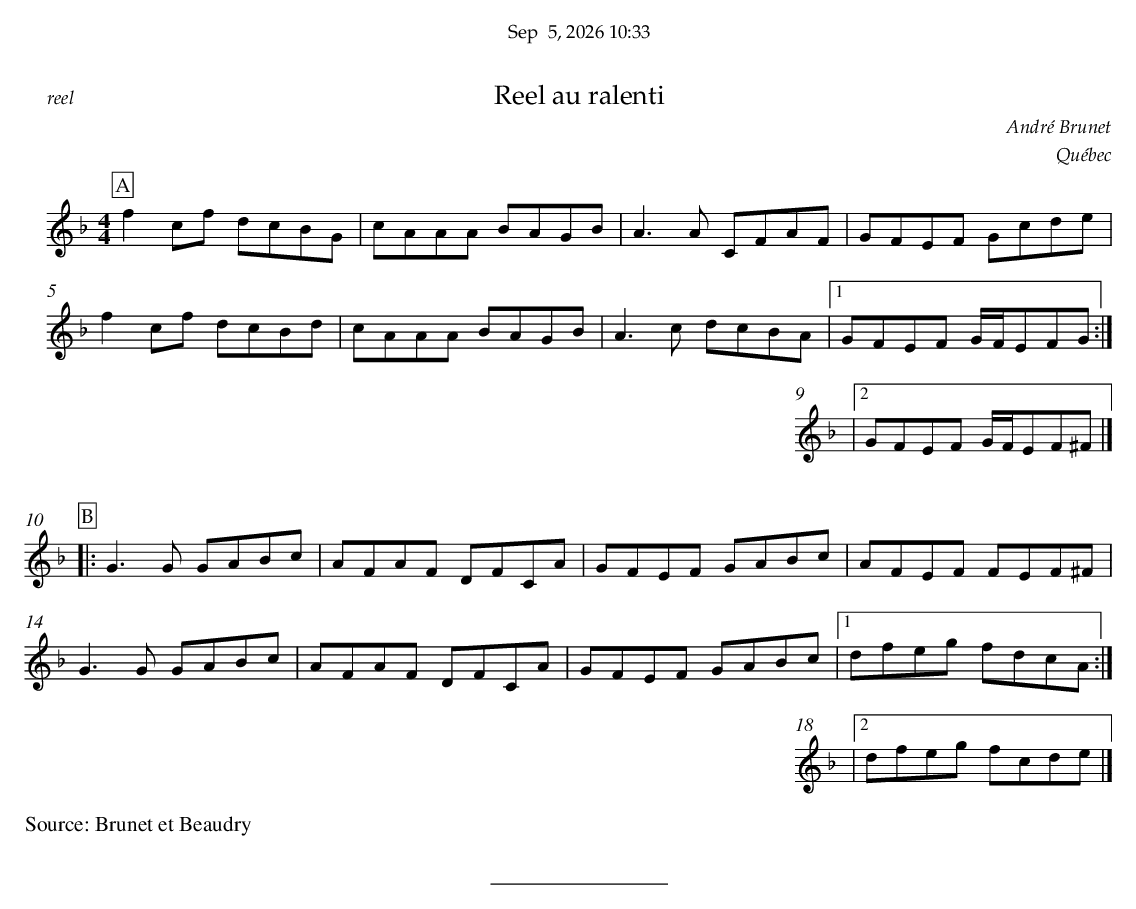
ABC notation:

X:1
T:Reel au ralenti
C:André Brunet
O:Québec
M:4/4
L:1/8
K:Fmaj
P:A
f2cf dcBG | cAAA BAGB | A3A CFAF | GFEF Gcde |
f2cf dcBd | cAAA BAGB | A3c dcBA |1 GFEF G/F/EFG :|
|2 GFEF G/F/EF^F |]
%%vskip 0.5cm
P:B
|: G3G GABc | AFAF DFCA | GFEF GABc | AFEF FEF^F |
G3G GABc | AFAF DFCA | GFEF GABc |1 dfeg fdcA :|
|2 dfeg fcde |]
